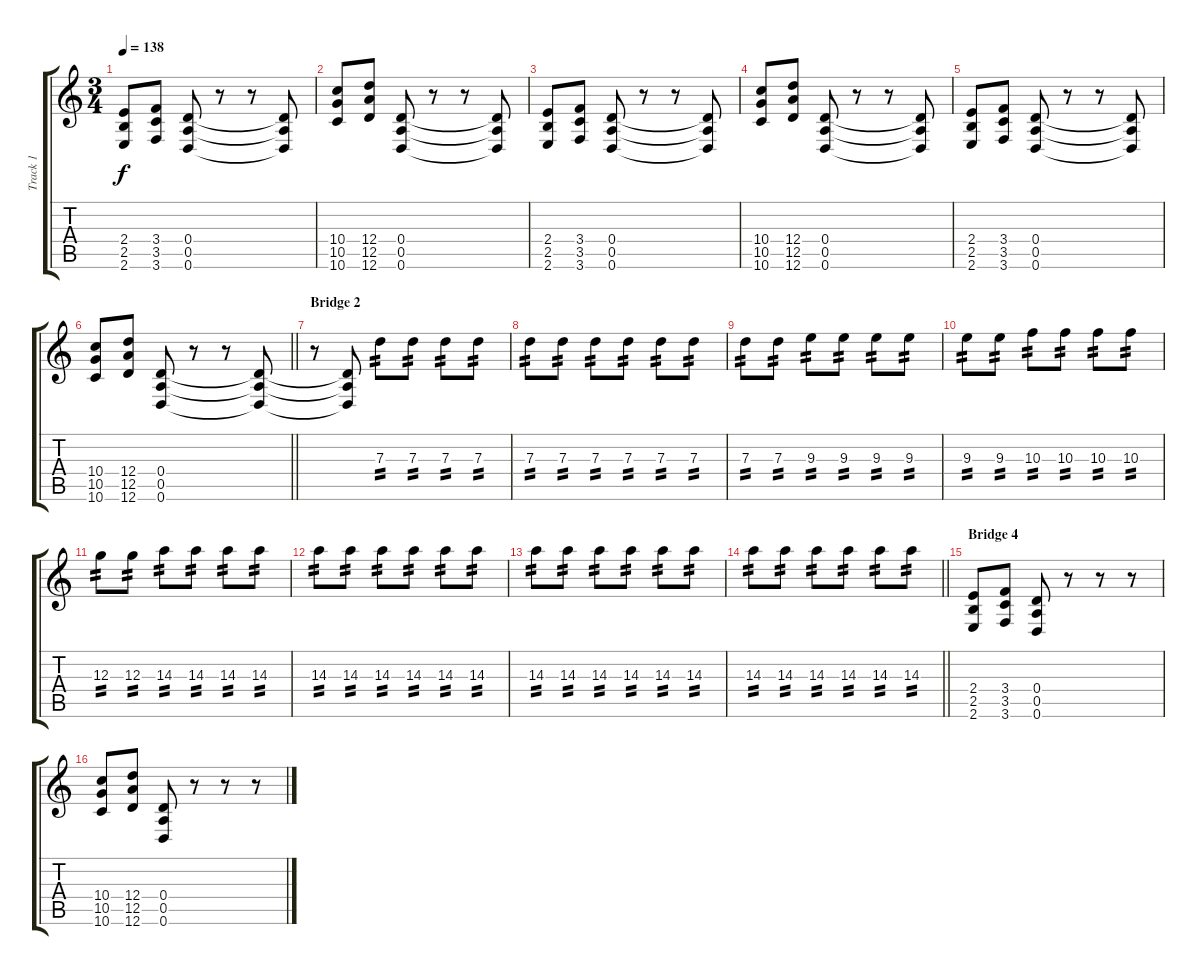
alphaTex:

\track ("Track 1" "Track 1") {instrument distortionguitar}
\staff {score tabs}
\tuning (E4 B3 G3 D3 A2 D2) {hide}
\ts (3 4)
\tempo 138
\clef g2
\ks c
(2.4 2.5 2.6).8{dy f} (3.4 3.5 3.6).8 (0.4 0.5 0.6).8 r.8 r.8 (0.4{t} 0.5{t} 0.6{t}).8 |
(10.4 10.5 10.6).8 (12.4 12.5 12.6).8 (0.4 0.5 0.6).8 r.8 r.8 (0.4{t} 0.5{t} 0.6{t}).8 |
(2.4 2.5 2.6).8 (3.4 3.5 3.6).8 (0.4 0.5 0.6).8 r.8 r.8 (0.4{t} 0.5{t} 0.6{t}).8 |
(10.4 10.5 10.6).8 (12.4 12.5 12.6).8 (0.4 0.5 0.6).8 r.8 r.8 (0.4{t} 0.5{t} 0.6{t}).8 |
(2.4 2.5 2.6).8 (3.4 3.5 3.6).8 (0.4 0.5 0.6).8 r.8 r.8 (0.4{t} 0.5{t} 0.6{t}).8 |
\barLineRight lightlight
(10.4 10.5 10.6).8 (12.4 12.5 12.6).8 (0.4 0.5 0.6).8 r.8 r.8 (0.4{t} 0.5{t} 0.6{t}).8 |
\section ("" "Bridge 2")
r.8 (0.4{t} 0.5{t} 0.6{t}).8 7.3.8{tp 2} 7.3.8{tp 2} 7.3.8{tp 2} 7.3.8{tp 2} |
7.3.8{tp 2} 7.3.8{tp 2} 7.3.8{tp 2} 7.3.8{tp 2} 7.3.8{tp 2} 7.3.8{tp 2} |
7.3.8{tp 2} 7.3.8{tp 2} 9.3.8{tp 2} 9.3.8{tp 2} 9.3.8{tp 2} 9.3.8{tp 2} |
9.3.8{tp 2} 9.3.8{tp 2} 10.3.8{tp 2} 10.3.8{tp 2} 10.3.8{tp 2} 10.3.8{tp 2} |
12.3.8{tp 2} 12.3.8{tp 2} 14.3.8{tp 2} 14.3.8{tp 2} 14.3.8{tp 2} 14.3.8{tp 2} |
14.3.8{tp 2} 14.3.8{tp 2} 14.3.8{tp 2} 14.3.8{tp 2} 14.3.8{tp 2} 14.3.8{tp 2} |
14.3.8{tp 2} 14.3.8{tp 2} 14.3.8{tp 2} 14.3.8{tp 2} 14.3.8{tp 2} 14.3.8{tp 2} |
\barLineRight lightlight
14.3.8{tp 2} 14.3.8{tp 2} 14.3.8{tp 2} 14.3.8{tp 2} 14.3.8{tp 2} 14.3.8{tp 2} |
\section ("" "Bridge 4")
(2.4 2.5 2.6).8 (3.4 3.5 3.6).8 (0.4 0.5 0.6).8 r.8 r.8 r.8 |
(10.4 10.5 10.6).8 (12.4 12.5 12.6).8 (0.4 0.5 0.6).8 r.8 r.8 r.8
